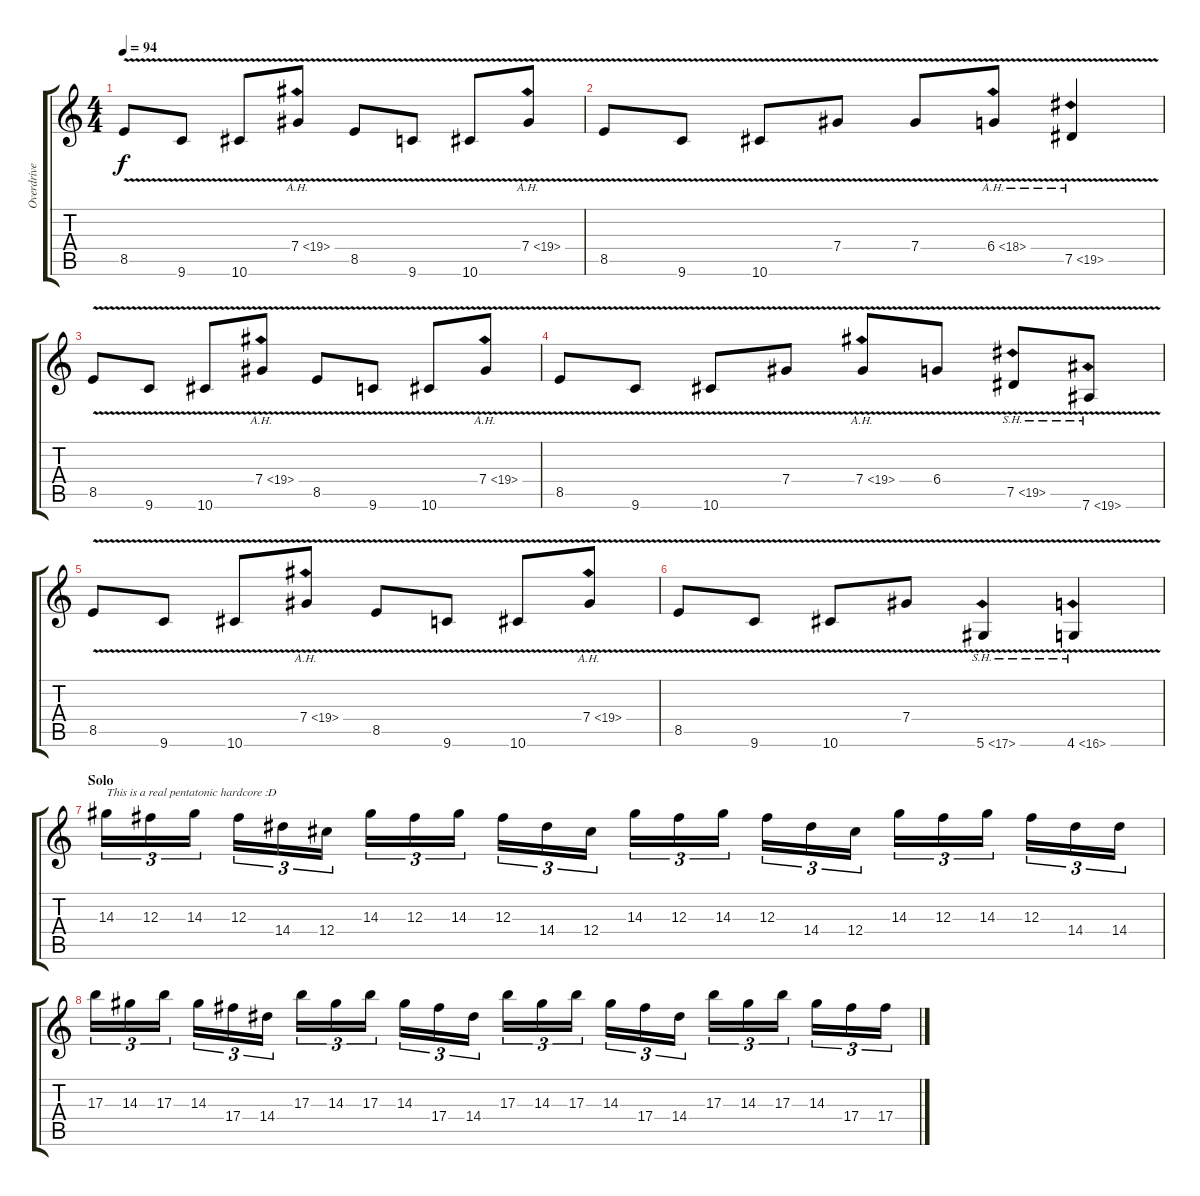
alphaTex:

\track ("Overdrive" "Overdrive") {instrument overdrivenguitar}
\staff {score tabs}
\tuning (Eb4 Bb3 Gb3 Db3 Ab2 Eb2) {hide}
\ts (4 4)
\tempo 94
\clef g2
\ks c
8.5{v}.8{dy f} 9.6{v}.8 10.6{v}.8 7.4{ah 12 v}.8 8.5{v}.8 9.6{v}.8 10.6{v}.8 7.4{ah 12 v}.8 |
8.5{v}.8 9.6{v}.8 10.6{v}.8 7.4{v}.8 7.4{v}.8 6.4{ah 12 v}.8 7.5{ah 12 v}.4 |
8.5{v}.8 9.6{v}.8 10.6{v}.8 7.4{ah 12 v}.8 8.5{v}.8 9.6{v}.8 10.6{v}.8 7.4{ah 12 v}.8 |
8.5{v}.8 9.6{v}.8 10.6{v}.8 7.4{v}.8 7.4{ah 12 v}.8 6.4{v}.8 7.5{sh 12 v}.8 7.6{sh 12 v}.8 |
8.5{v}.8 9.6{v}.8 10.6{v}.8 7.4{ah 12 v}.8 8.5{v}.8 9.6{v}.8 10.6{v}.8 7.4{ah 12 v}.8 |
8.5{v}.8 9.6{v}.8 10.6{v}.8 7.4{v}.8 5.6{sh 12 v}.4 4.6{sh 12 v}.4 |
\section ("" "Solo")
14.3.16{tu (3 2) txt "This is a real pentatonic hardcore :D"} 12.3.16{tu (3 2)} 14.3.16{tu (3 2) beam splitsecondary} 12.3.16{tu (3 2)} 14.4.16{tu (3 2)} 12.4.16{tu (3 2)} 14.3.16{tu (3 2)} 12.3.16{tu (3 2)} 14.3.16{tu (3 2) beam splitsecondary} 12.3.16{tu (3 2)} 14.4.16{tu (3 2)} 12.4.16{tu (3 2)} 14.3.16{tu (3 2)} 12.3.16{tu (3 2)} 14.3.16{tu (3 2) beam splitsecondary} 12.3.16{tu (3 2)} 14.4.16{tu (3 2)} 12.4.16{tu (3 2)} 14.3.16{tu (3 2)} 12.3.16{tu (3 2)} 14.3.16{tu (3 2) beam splitsecondary} 12.3.16{tu (3 2)} 14.4.16{tu (3 2)} 14.4.16{tu (3 2)} |
17.3.16{tu (3 2)} 14.3.16{tu (3 2)} 17.3.16{tu (3 2) beam splitsecondary} 14.3.16{tu (3 2)} 17.4.16{tu (3 2)} 14.4.16{tu (3 2)} 17.3.16{tu (3 2)} 14.3.16{tu (3 2)} 17.3.16{tu (3 2) beam splitsecondary} 14.3.16{tu (3 2)} 17.4.16{tu (3 2)} 14.4.16{tu (3 2)} 17.3.16{tu (3 2)} 14.3.16{tu (3 2)} 17.3.16{tu (3 2) beam splitsecondary} 14.3.16{tu (3 2)} 17.4.16{tu (3 2)} 14.4.16{tu (3 2)} 17.3.16{tu (3 2)} 14.3.16{tu (3 2)} 17.3.16{tu (3 2) beam splitsecondary} 14.3.16{tu (3 2)} 17.4.16{tu (3 2)} 17.4.16{tu (3 2)}
